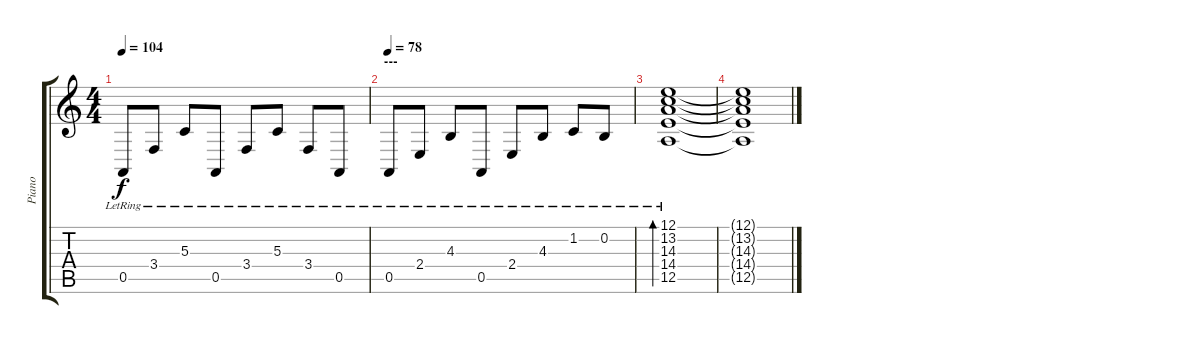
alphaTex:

\track ("Piano" "Piano") {instrument acousticgrandpiano}
\staff {score tabs}
\tuning (E4 B3 G3 D3 A2 E2) {hide}
\ts (4 4)
\tempo 104
\clef g2
\ks c
0.5{lr}.8{dy f} 3.4{lr}.8 5.3{lr}.8 0.5{lr}.8 3.4{lr}.8 5.3{lr}.8 3.4{lr}.8 0.5{lr}.8 |
\section ("" "---")
\tempo 78
0.5{lr}.8 2.4{lr}.8 4.3{lr}.8 0.5{lr}.8 2.4{lr}.8 4.3{lr}.8 1.2{lr}.8 0.2{lr}.8 |
(12.1 13.2 14.3 14.4 12.5{lr}).1{bd 480} |
(12.1{t} 13.2{t} 14.3{t} 14.4{t} 12.5{t}).1
